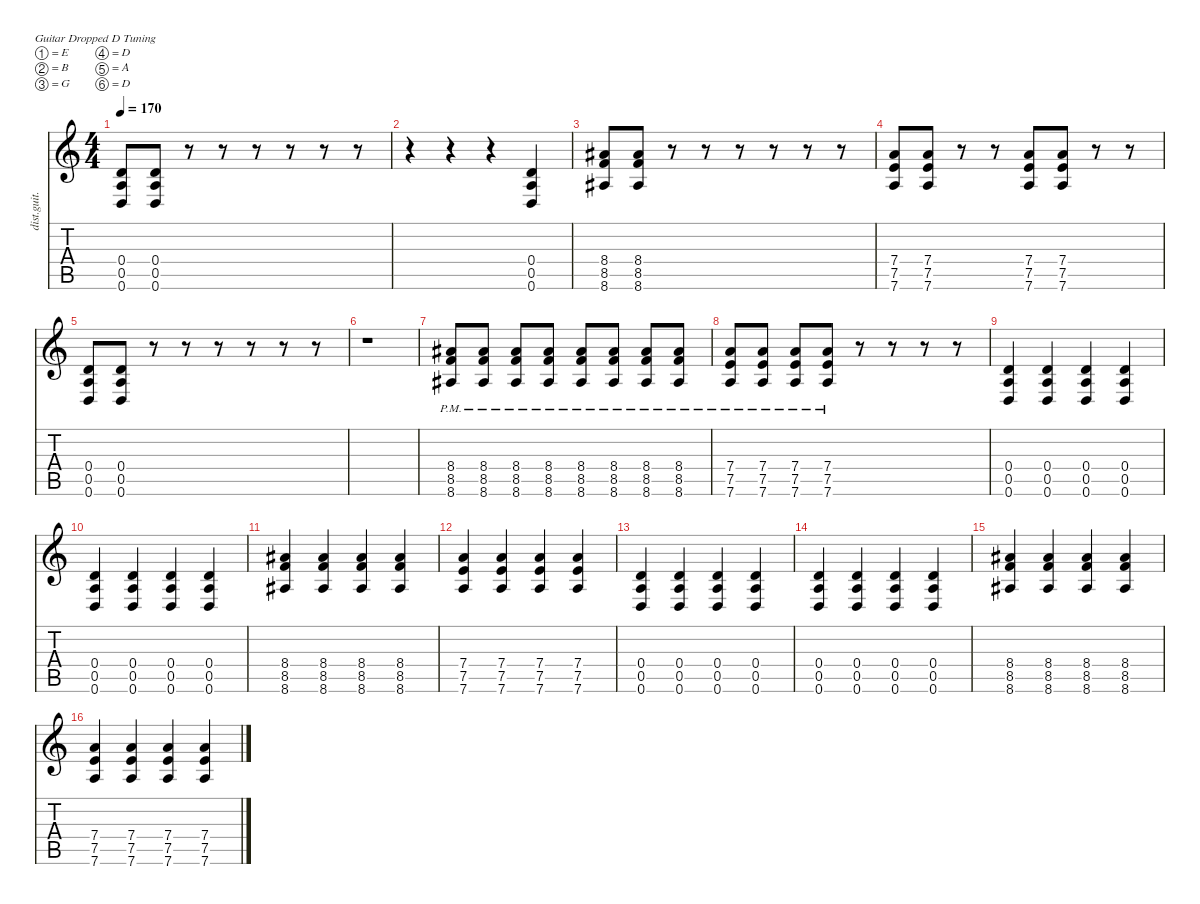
\defaultSystemsLayout 4
\hideDynamics
\bracketExtendMode nobrackets
\otherSystemsTrackNameOrientation horizontal
\track ("Distortion Guitar" "dist.guit.") {instrument distortionguitar}
\staff {score tabs}
\tuning (E4 B3 G3 D3 A2 D2)
\ts (4 4)
\tempo 170
\clef g2
\ks c
(0.6 0.5 0.4).8{dy mf beam Up} (0.4 0.5 0.6).8{beam Up} r.8{beam Up} r.8{beam Up} r.8{beam Up} r.8{beam Up} r.8{beam Up} r.8{beam Up} |
r.4{beam Down} r.4{beam Down} r.4{beam Down} (0.6 0.5 0.4).4{beam Up} |
(8.6{acc #} 8.5 8.4{acc #}).8{beam Up} (8.6{acc #} 8.5 8.4{acc #}).8{beam Up} r.8{beam Up} r.8{beam Up} r.8{beam Up} r.8{beam Up} r.8{beam Up} r.8{beam Up} |
(7.6 7.4 7.5).8{beam Up} (7.6 7.5 7.4).8{beam Up} r.8{beam Up} r.8{beam Up} (7.6 7.5 7.4).8{beam Up} (7.4 7.5 7.6).8{beam Up} r.8{beam Up} r.8{beam Up} |
(0.6 0.5 0.4).8{beam Up} (0.4 0.5 0.6).8{beam Up} r.8{beam Up} r.8{beam Up} r.8{beam Up} r.8{beam Up} r.8{beam Up} r.8{beam Up} |
r.1{beam Down} |
(8.6{pm acc #} 8.5{pm} 8.4{pm acc #}).8{beam Up} (8.6{pm acc #} 8.4{pm acc #} 8.5{pm}).8{beam Up} (8.6{pm acc #} 8.4{pm acc #} 8.5{pm}).8{beam Up} (8.6{pm acc #} 8.5{pm} 8.4{pm acc #}).8{beam Up} (8.6{pm acc #} 8.4{pm acc #} 8.5{pm}).8{beam Up} (8.6{pm acc #} 8.5{pm} 8.4{pm acc #}).8{beam Up} (8.6{pm acc #} 8.4{pm acc #} 8.5{pm}).8{beam Up} (8.6{pm acc #} 8.5{pm} 8.4{pm acc #}).8{beam Up} |
(7.6{pm} 7.4{pm} 7.5{pm}).8{beam Up} (7.6{pm} 7.5{pm} 7.4{pm}).8{beam Up} (7.6{pm} 7.4{pm} 7.5{pm}).8{beam Up} (7.6{pm} 7.5{pm} 7.4{pm}).8{beam Up} r.8{beam Up} r.8{beam Up} r.8{beam Up} r.8{beam Up} |
(0.6 0.4 0.5).4{beam Up} (0.6 0.5 0.4).4{beam Up} (0.6 0.4 0.5).4{beam Up} (0.6 0.5 0.4).4{beam Up} |
(0.6 0.4 0.5).4{beam Up} (0.6 0.5 0.4).4{beam Up} (0.6 0.4 0.5).4{beam Up} (0.6 0.5 0.4).4{beam Up} |
(8.6{acc #} 8.4{acc #} 8.5).4{beam Up} (8.6{acc #} 8.5 8.4{acc #}).4{beam Up} (8.6{acc #} 8.4{acc #} 8.5).4{beam Up} (8.6{acc #} 8.5 8.4{acc #}).4{beam Up} |
(7.6 7.4 7.5).4{beam Up} (7.6 7.5 7.4).4{beam Up} (7.6 7.4 7.5).4{beam Up} (7.6 7.5 7.4).4{beam Up} |
(0.6 0.4 0.5).4{beam Up} (0.6 0.5 0.4).4{beam Up} (0.6 0.4 0.5).4{beam Up} (0.6 0.5 0.4).4{beam Up} |
(0.6 0.4 0.5).4{beam Up} (0.6 0.5 0.4).4{beam Up} (0.6 0.4 0.5).4{beam Up} (0.6 0.5 0.4).4{beam Up} |
(8.6{acc #} 8.4{acc #} 8.5).4{beam Up} (8.6{acc #} 8.5 8.4{acc #}).4{beam Up} (8.6{acc #} 8.4{acc #} 8.5).4{beam Up} (8.6{acc #} 8.5 8.4{acc #}).4{beam Up} |
(7.6 7.4 7.5).4{beam Up} (7.6 7.5 7.4).4{beam Up} (7.6 7.4 7.5).4{beam Up} (7.6 7.5 7.4).4{beam Up}
